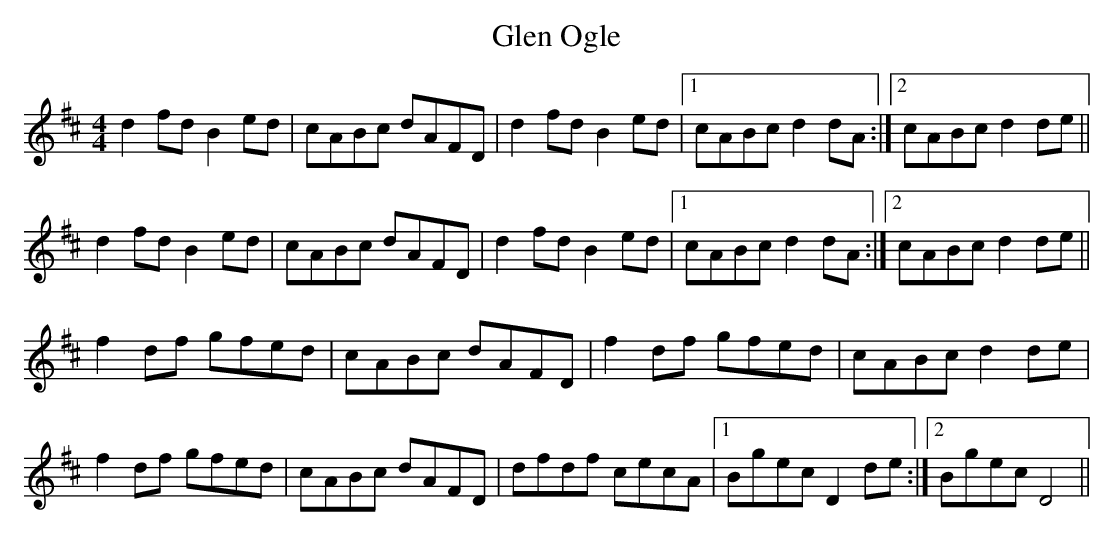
X:1
T:Glen Ogle
M:4/4
L:1/8
K:D
d2fd B2ed|cABc dAFD|d2fd B2ed|1 cABc d2dA:|2 cABc d2de||
d2fd B2ed|cABc dAFD|d2fd B2ed|1 cABc d2dA:|2 cABc d2de||
f2df gfed|cABc dAFD|f2df gfed|cABc d2de|
f2df gfed|cABc dAFD|dfdf cecA|1 Bgec D2de:|2 Bgec D4||
